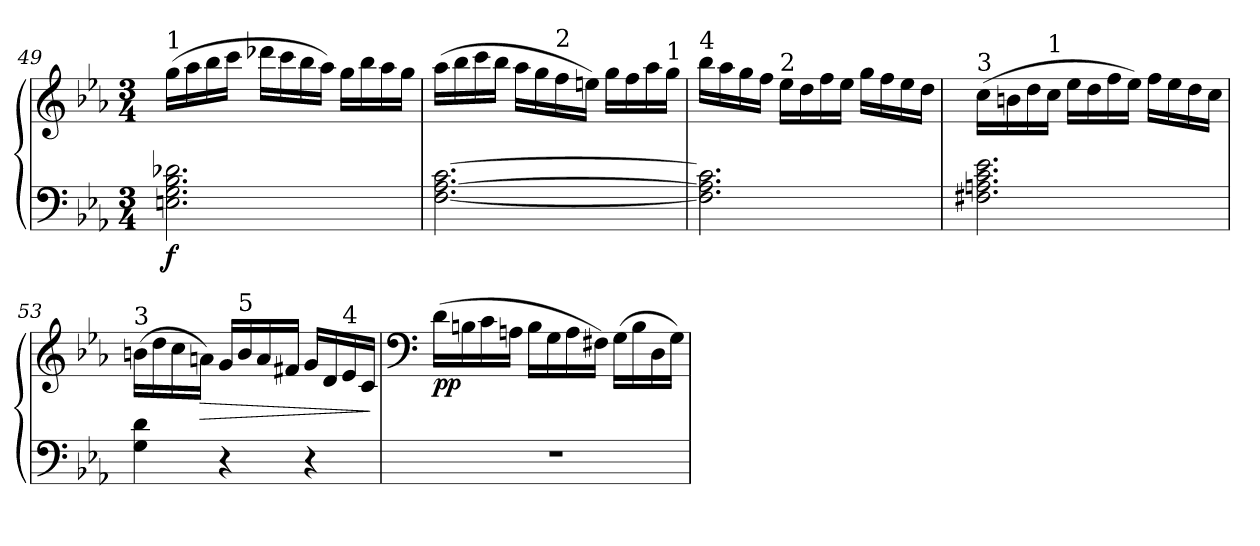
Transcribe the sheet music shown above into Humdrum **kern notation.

**kern	**kern	**dynam
*part1	*part1	*part1
*staff2	*staff1	*staff1/2
*clefF4	*clefG2	*
*k[b-e-a-]	*k[b-e-a-]	*
*E-:	*E-:	*
*M3/4	*M3/4	*
=49	=49	=49
!	!LO:TX:a:t=1	!
!	!	!LO:DY:b=2
2.En\ 2.G\ 2.B-\ 2.d-X\	(>16gg\LL	f
.	16aa-\	.
.	16bb-\	.
.	16ccc\JJ	.
.	16ddd-X\LL	.
.	16ccc\	.
.	16bb-\	.
.	16aa-\JJ)	.
.	16gg\LL	.
.	16bb-\	.
.	16aa-\	.
.	16gg\JJ	.
=50	=50	=50
[2.F\ [2.A-\ [2.c\	(>16aa-\LL	.
.	16bb-\	.
.	16ccc\	.
.	16bb-\JJ	.
.	16aa-\LL	.
.	16gg\	.
!	!LO:TX:a:t=2	!
.	16ff\	.
.	16een\JJ)	.
.	16gg\LL	.
.	16ff\	.
.	16aa-\	.
!	!LO:TX:a:t=1	!
.	16gg\JJ	.
!!LO:LB:g=z
=51	=51	=51
!	!LO:TX:a:t=4	!
2.F\] 2.A-\] 2.c\]	16bb-\LL	.
.	16aa-\	.
.	16gg\	.
.	16ff\JJ	.
!	!LO:TX:a:t=2	!
.	16ee-i\LL	.
.	16dd\	.
.	16ff\	.
.	16ee-\JJ	.
.	16gg\LL	.
.	16ff\	.
.	16ee-\	.
.	16dd\JJ	.
=52	=52	=52
!	!LO:TX:a:t=3	!
2.F#X\ 2.An\ 2.c\ 2.e-\	(>16cc\LL	.
.	16bn\	.
.	16dd\	.
!	!LO:TX:a:t=1	!
.	16cc\JJ	.
.	16ee-\LL	.
.	16dd\	.
.	16ff\	.
.	16ee-\JJ)	.
.	16ff\LL	.
.	16ee-\	.
.	16dd\	.
.	16cc\JJ	.
=53	=53	=53
!	!LO:TX:a:t=3	!
4G\ 4d\	(>16bn\LL	.
.	16dd\	.
.	16cc\	.
!	!	!LO:HP:b
.	16an\JJ)	>
4r	16g/LL	.
!	!LO:TX:a:t=5	!
.	16b/	.
.	16a/	.
.	16f#X/JJ	.
4r	16g/LL	.
.	16d/	.
!	!LO:TX:a:t=4	!
.	16e-i/	.
.	16c/JJ	.
.	.	]
!!LO:LB:g=z
=54	=54	=54
*	*clefF4	*
!	!	!LO:DY:b
2.r	(>16d\LL	pp
.	16Bn\	.
.	16c\	.
.	16An\JJ	.
.	16B\LL	.
.	16G\	.
.	16A\	.
.	16F#X\JJ)	.
.	(>16G\LL	.
.	16B\	.
.	16D\	.
.	16G\JJ)	.
=	=	=
*-	*-	*-
